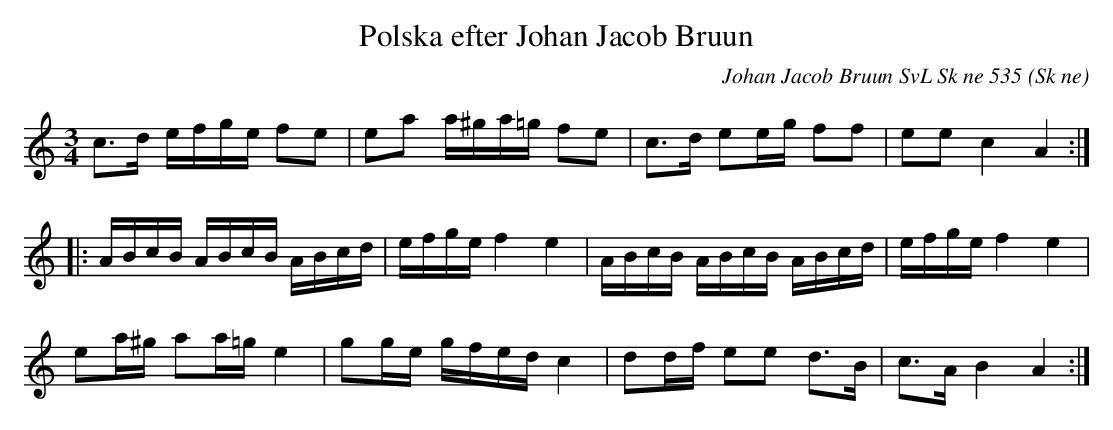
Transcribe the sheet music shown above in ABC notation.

X:1
T:Polska efter Johan Jacob Bruun
C:Johan Jacob Bruun SvL Sk ne 535
O:Sk ne
M:3/4
L:1/8
K:Am
c3/2d/ e/f/g/e/ fe |ea a/^g/a/=g/ fe |c3/2d/ ee/g/ ff |ee c2 A2 ::
A/B/c/B/ A/B/c/B/ A/B/c/d/ |e/f/g/e/ f2 e2 |A/B/c/B/ A/B/c/B/ A/B/c/d/ |e/f/g/e/ f2 e2 |
ea/^g/ aa/=g/ e2 |gg/e/ g/f/e/d/ c2 |dd/f/ ee d3/2B/ |c3/2A/ B2 A2 :|
